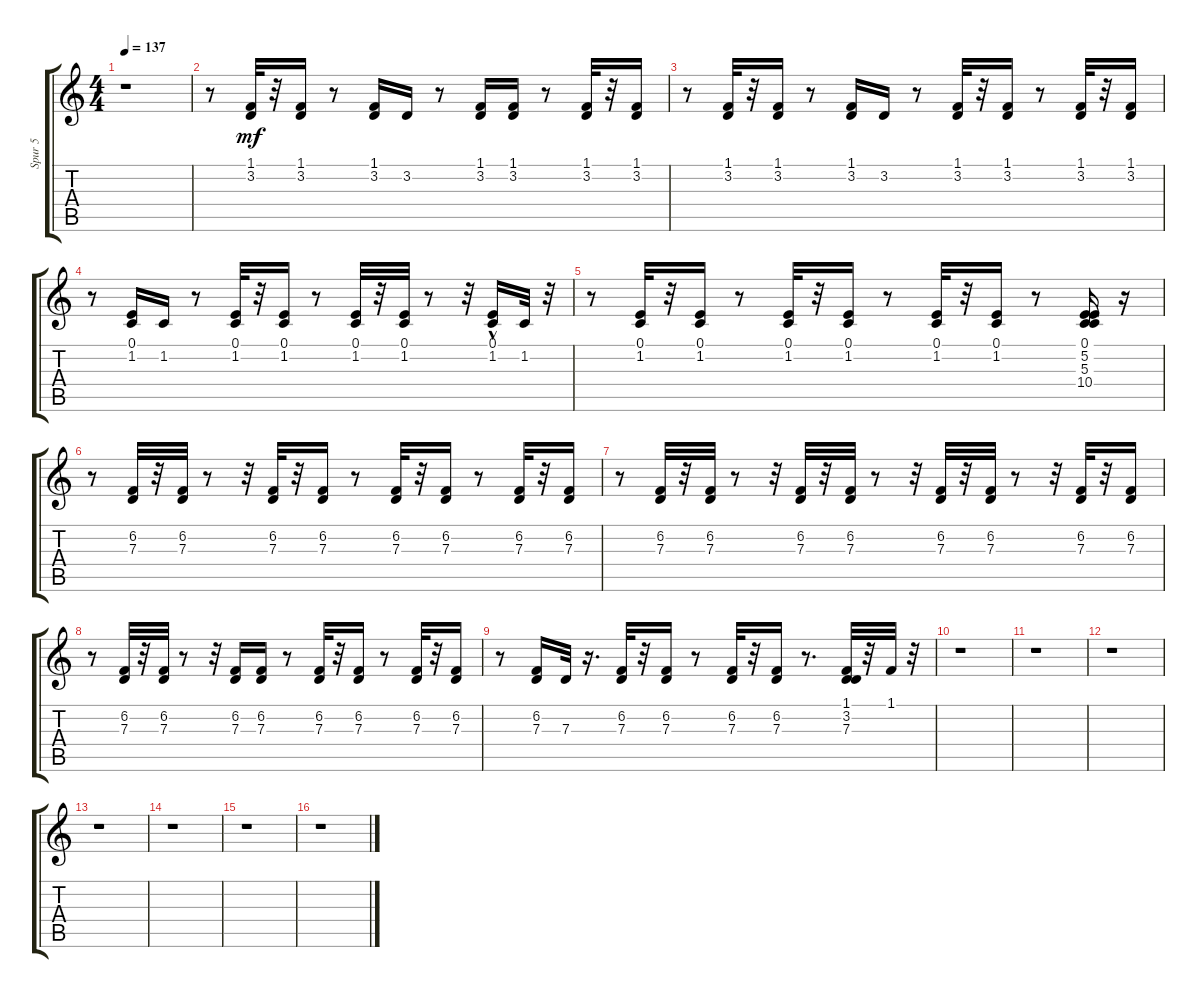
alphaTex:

\track ("Spur 5" "Spur 5") {instrument lead2sawtooth}
\staff {score tabs}
\tuning (E4 B3 G3 D3 A2 E2) {hide}
\ts (4 4)
\tempo 137
\clef g2
\ks c
r.1{dy mf} |
r.8 (1.1 3.2).32{volume 12 instrument lead2sawtooth} r.32 (1.1 3.2).16 r.8 (1.1 3.2).16 3.2.16 r.8 (1.1 3.2).16 (1.1 3.2).16 r.8 (1.1 3.2).32 r.32 (1.1 3.2).16 |
r.8 (1.1 3.2).32 r.32 (1.1 3.2).16 r.8 (1.1 3.2).16 3.2.16 r.8 (1.1 3.2).32 r.32 (1.1 3.2).16 r.8 (1.1 3.2).32 r.32 (1.1 3.2).16 |
r.8 (0.1 1.2).16 1.2.16 r.8 (0.1 1.2).32 r.32 (0.1 1.2).16 r.8 (0.1 1.2).32 r.32 (0.1 1.2).32 r.8 r.32 (0.1{hac} 1.2).16 1.2.32 r.32 |
r.8 (0.1 1.2).32 r.32 (0.1 1.2).16 r.8 (0.1 1.2).32 r.32 (0.1 1.2).16 r.8 (0.1 1.2).32 r.32 (0.1 1.2).16 r.8 (0.1 5.2 5.3 10.4).16 r.16 |
r.8 (6.2 7.3).32 r.32 (6.2 7.3).32 r.8 r.32 (6.2 7.3).32 r.32 (6.2 7.3).16 r.8 (6.2 7.3).32 r.32 (6.2 7.3).16 r.8 (6.2 7.3).32 r.32 (6.2 7.3).16 |
r.8 (6.2 7.3).32 r.32 (6.2 7.3).32 r.8 r.32 (6.2 7.3).32 r.32 (6.2 7.3).32 r.8 r.32 (6.2 7.3).32 r.32 (6.2 7.3).32 r.8 r.32 (6.2 7.3).32 r.32 (6.2 7.3).16 |
r.8 (6.2 7.3).32 r.32 (6.2 7.3).32 r.8 r.32 (6.2 7.3).16 (6.2 7.3).16 r.8 (6.2 7.3).32 r.32 (6.2 7.3).16 r.8 (6.2 7.3).32 r.32 (6.2 7.3).16 |
r.8 (6.2 7.3).16 7.3.32 r.16{d} (6.2 7.3).32 r.32 (6.2 7.3).16 r.8 (6.2 7.3).32 r.32 (6.2 7.3).16 r.8{d} (1.1 3.2 7.3).32 r.32 1.1.32 r.32 |
r.1 |
r.1 |
r.1 |
r.1 |
r.1 |
r.1 |
r.1
